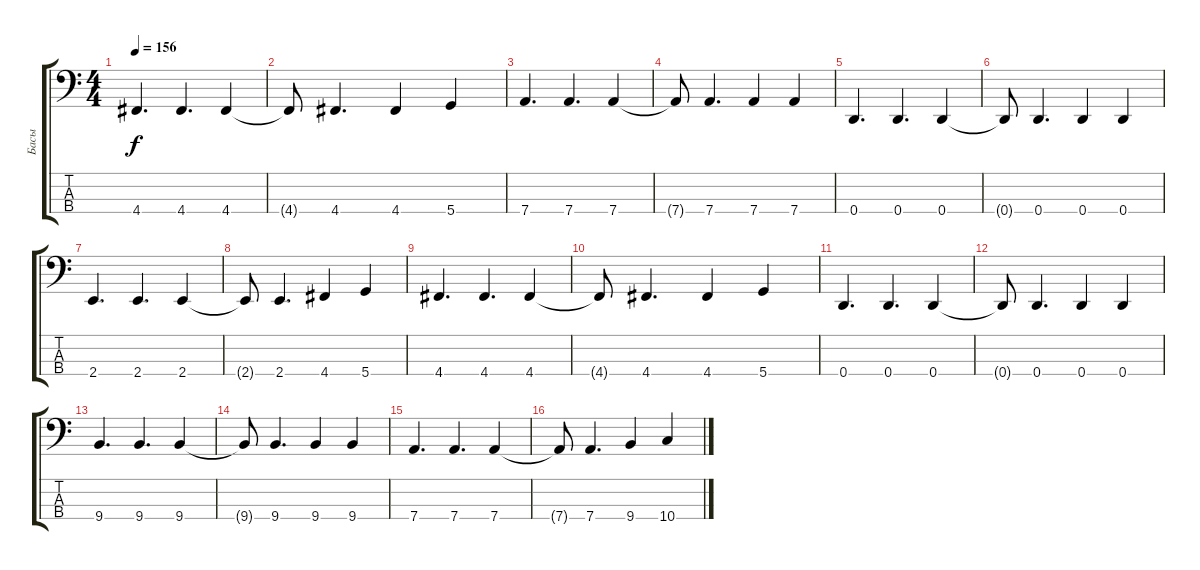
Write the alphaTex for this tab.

\track ("Басы" "Басы") {instrument electricbasspick}
\staff {score tabs}
\tuning (G2 D2 A1 D1) {hide}
\ts (4 4)
\tempo 156
\clef f4
\ks c
4.4.4{d dy f} 4.4.4{d} 4.4.4 |
4.4{t}.8 4.4.4{d} 4.4.4 5.4.4 |
7.4.4{d} 7.4.4{d} 7.4.4 |
7.4{t}.8 7.4.4{d} 7.4.4 7.4.4 |
0.4.4{d} 0.4.4{d} 0.4.4 |
0.4{t}.8 0.4.4{d} 0.4.4 0.4.4 |
2.4.4{d} 2.4.4{d} 2.4.4 |
2.4{t}.8 2.4.4{d} 4.4.4 5.4.4 |
4.4.4{d} 4.4.4{d} 4.4.4 |
4.4{t}.8 4.4.4{d} 4.4.4 5.4.4 |
0.4.4{d} 0.4.4{d} 0.4.4 |
0.4{t}.8 0.4.4{d} 0.4.4 0.4.4 |
9.4.4{d} 9.4.4{d} 9.4.4 |
9.4{t}.8 9.4.4{d} 9.4.4 9.4.4 |
7.4.4{d} 7.4.4{d} 7.4.4 |
7.4{t}.8 7.4.4{d} 9.4.4 10.4.4
